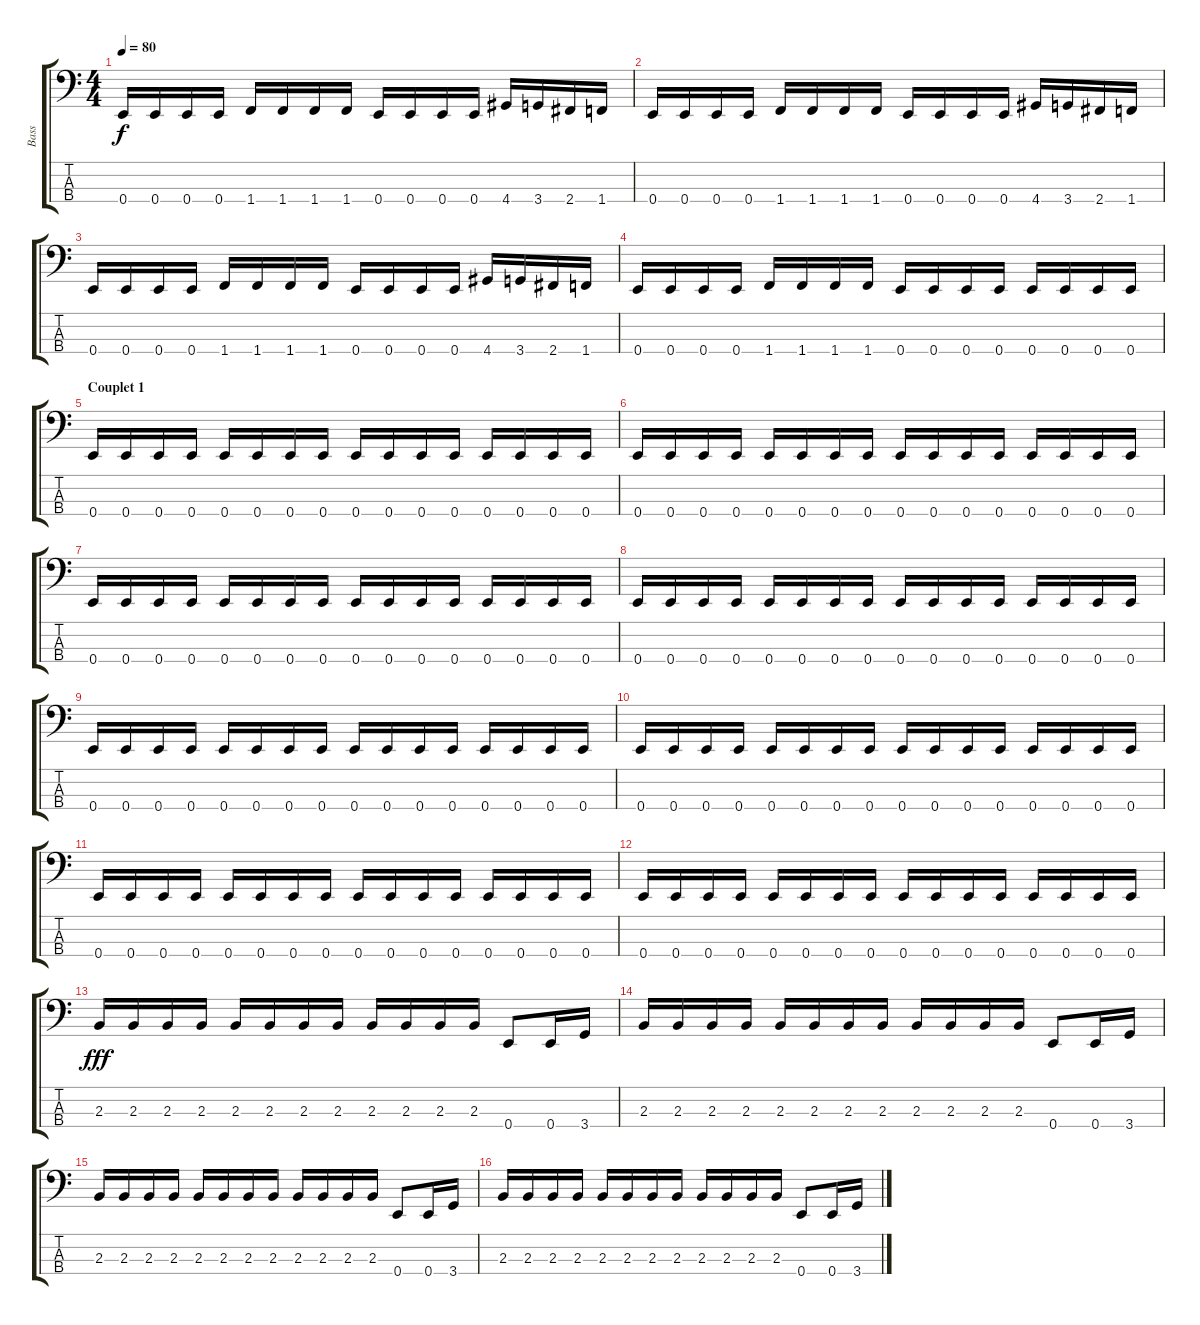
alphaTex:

\track ("Bass" "Bass") {instrument electricbassfinger}
\staff {score tabs}
\tuning (G2 D2 A1 E1) {hide}
\ts (4 4)
\tempo 80
\clef f4
\ks c
0.4.16{dy f} 0.4.16 0.4.16 0.4.16 1.4.16 1.4.16 1.4.16 1.4.16 0.4.16 0.4.16 0.4.16 0.4.16 4.4.16 3.4.16 2.4.16 1.4.16 |
0.4.16 0.4.16 0.4.16 0.4.16 1.4.16 1.4.16 1.4.16 1.4.16 0.4.16 0.4.16 0.4.16 0.4.16 4.4.16 3.4.16 2.4.16 1.4.16 |
0.4.16 0.4.16 0.4.16 0.4.16 1.4.16 1.4.16 1.4.16 1.4.16 0.4.16 0.4.16 0.4.16 0.4.16 4.4.16 3.4.16 2.4.16 1.4.16 |
0.4.16 0.4.16 0.4.16 0.4.16 1.4.16 1.4.16 1.4.16 1.4.16 0.4.16 0.4.16 0.4.16 0.4.16 0.4.16 0.4.16 0.4.16 0.4.16 |
\section ("" "Couplet 1")
0.4.16 0.4.16 0.4.16 0.4.16 0.4.16 0.4.16 0.4.16 0.4.16 0.4.16 0.4.16 0.4.16 0.4.16 0.4.16 0.4.16 0.4.16 0.4.16 |
0.4.16 0.4.16 0.4.16 0.4.16 0.4.16 0.4.16 0.4.16 0.4.16 0.4.16 0.4.16 0.4.16 0.4.16 0.4.16 0.4.16 0.4.16 0.4.16 |
0.4.16 0.4.16 0.4.16 0.4.16 0.4.16 0.4.16 0.4.16 0.4.16 0.4.16 0.4.16 0.4.16 0.4.16 0.4.16 0.4.16 0.4.16 0.4.16 |
0.4.16 0.4.16 0.4.16 0.4.16 0.4.16 0.4.16 0.4.16 0.4.16 0.4.16 0.4.16 0.4.16 0.4.16 0.4.16 0.4.16 0.4.16 0.4.16 |
0.4.16 0.4.16 0.4.16 0.4.16 0.4.16 0.4.16 0.4.16 0.4.16 0.4.16 0.4.16 0.4.16 0.4.16 0.4.16 0.4.16 0.4.16 0.4.16 |
0.4.16 0.4.16 0.4.16 0.4.16 0.4.16 0.4.16 0.4.16 0.4.16 0.4.16 0.4.16 0.4.16 0.4.16 0.4.16 0.4.16 0.4.16 0.4.16 |
0.4.16 0.4.16 0.4.16 0.4.16 0.4.16 0.4.16 0.4.16 0.4.16 0.4.16 0.4.16 0.4.16 0.4.16 0.4.16 0.4.16 0.4.16 0.4.16 |
0.4.16 0.4.16 0.4.16 0.4.16 0.4.16 0.4.16 0.4.16 0.4.16 0.4.16 0.4.16 0.4.16 0.4.16 0.4.16 0.4.16 0.4.16 0.4.16 |
2.3.16{dy fff} 2.3.16 2.3.16 2.3.16 2.3.16 2.3.16 2.3.16 2.3.16 2.3.16 2.3.16 2.3.16 2.3.16 0.4.8 0.4.16 3.4.16 |
2.3.16 2.3.16 2.3.16 2.3.16 2.3.16 2.3.16 2.3.16 2.3.16 2.3.16 2.3.16 2.3.16 2.3.16 0.4.8 0.4.16 3.4.16 |
2.3.16 2.3.16 2.3.16 2.3.16 2.3.16 2.3.16 2.3.16 2.3.16 2.3.16 2.3.16 2.3.16 2.3.16 0.4.8 0.4.16 3.4.16 |
2.3.16 2.3.16 2.3.16 2.3.16 2.3.16 2.3.16 2.3.16 2.3.16 2.3.16 2.3.16 2.3.16 2.3.16 0.4.8 0.4.16 3.4.16
